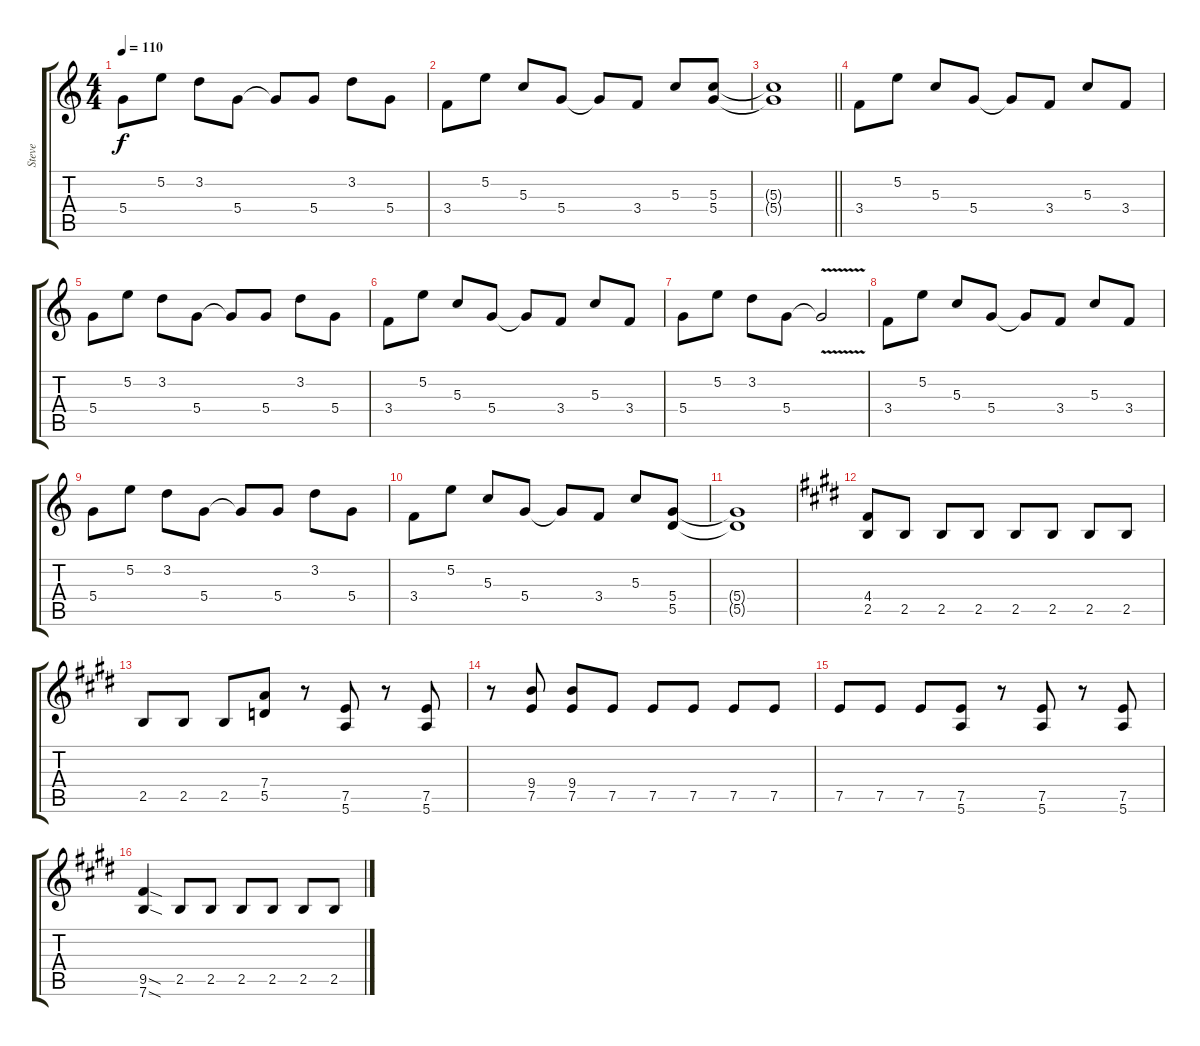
\track ("Steve" "Steve") {instrument distortionguitar}
\staff {score tabs}
\tuning (E4 B3 G3 D3 A2 E2) {hide}
\ts (4 4)
\tempo 110
\clef g2
\ks c
5.4.8{dy f} 5.2.8 3.2.8 5.4.8 5.4{t}.8 5.4.8 3.2.8 5.4.8 |
3.4.8 5.2.8 5.3.8 5.4.8 5.4{t}.8 3.4.8 5.3.8 (5.3 5.4).8 |
\barLineRight lightlight
(5.3{t} 5.4{t}).1 |
3.4.8 5.2.8 5.3.8 5.4.8 5.4{t}.8 3.4.8 5.3.8 3.4.8 |
5.4.8 5.2.8 3.2.8 5.4.8 5.4{t}.8 5.4.8 3.2.8 5.4.8 |
3.4.8 5.2.8 5.3.8 5.4.8 5.4{t}.8 3.4.8 5.3.8 3.4.8 |
5.4.8 5.2.8 3.2.8 5.4.8 5.4{v t}.2 |
3.4.8 5.2.8 5.3.8 5.4.8 5.4{t}.8 3.4.8 5.3.8 3.4.8 |
5.4.8 5.2.8 3.2.8 5.4.8 5.4{t}.8 5.4.8 3.2.8 5.4.8 |
3.4.8 5.2.8 5.3.8 5.4.8 5.4{t}.8 3.4.8 5.3.8 (5.4 5.5).8 |
(5.4{t} 5.5{t}).1 |
\ks e
(4.4 2.5).8 2.5.8 2.5.8 2.5.8 2.5.8 2.5.8 2.5.8 2.5.8 |
2.5.8 2.5.8 2.5.8 (7.4 5.5).8 r.8 (7.5 5.6).8 r.8 (7.5 5.6).8 |
r.8 (9.4 7.5).8 (9.4 7.5).8 7.5.8 7.5.8 7.5.8 7.5.8 7.5.8 |
7.5.8 7.5.8 7.5.8 (7.5 5.6).8 r.8 (7.5 5.6).8 r.8 (7.5 5.6).8 |
(9.5{sod} 7.6{sod}).4 2.5.8 2.5.8 2.5.8 2.5.8 2.5.8 2.5.8
